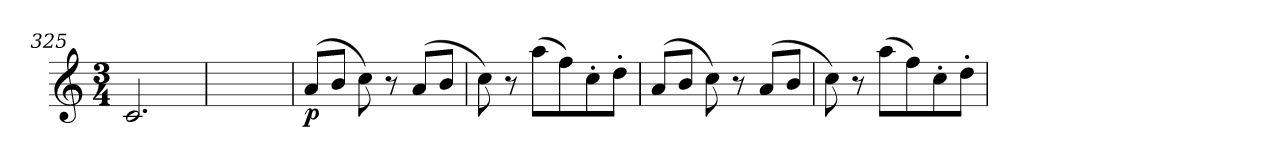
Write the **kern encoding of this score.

**kern	**dynam
*part1	*part1
*staff1	*staff1
*clefG2	*
*k[]	*
*M3/4	*
=325	=325
2.c/	.
=326	=326
2.ryy	.
=327	=327
!	!LO:DY:b
(>8a/L	p
8b/J	.
8cc\)	.
8r	.
(>8a/L	.
8b/J	.
=328	=328
8cc\)	.
8r	.
(>8aa\L	.
8ff\)	.
8cc'\	.
8dd'\J	.
=329	=329
(>8a/L	.
8b/J	.
8cc\)	.
8r	.
(>8a/L	.
8b/J	.
=330	=330
8cc\)	.
8r	.
(>8aa\L	.
8ff\)	.
8cc'\	.
8dd'\J	.
=	=
*-	*-
